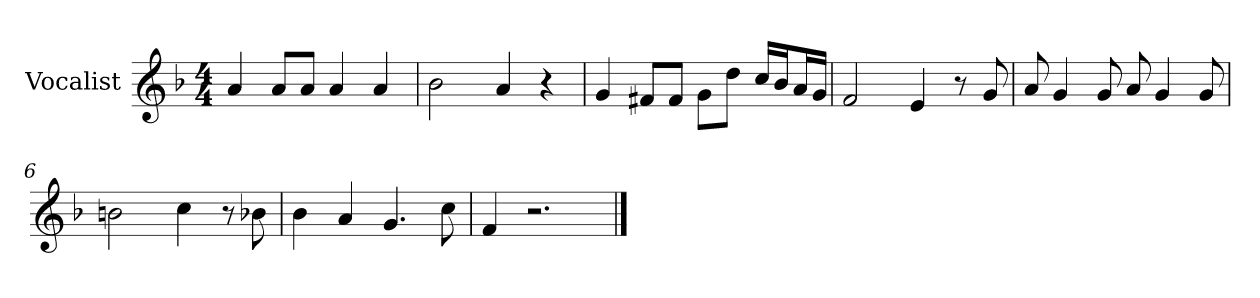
**kern
*part1
*staff1
*I"Vocalist
*k[b-]
*F:
*M4/4
=1
4a
8aL
8aJ
4a
4a
=2
2b-
4a
4r
=3
4g
8f#XL
8f#J
8gL
8ddJ
16ccLL
16b-J
16aL
16gJJ
=4
2f
4e
8r
8g
=5
8a
4g
8g
8a
4g
8g
=6
2bn
4cc
8r
8b-X
=7
4b-
4a
4.g
8cc
=8
4f
2.r
==
*-
